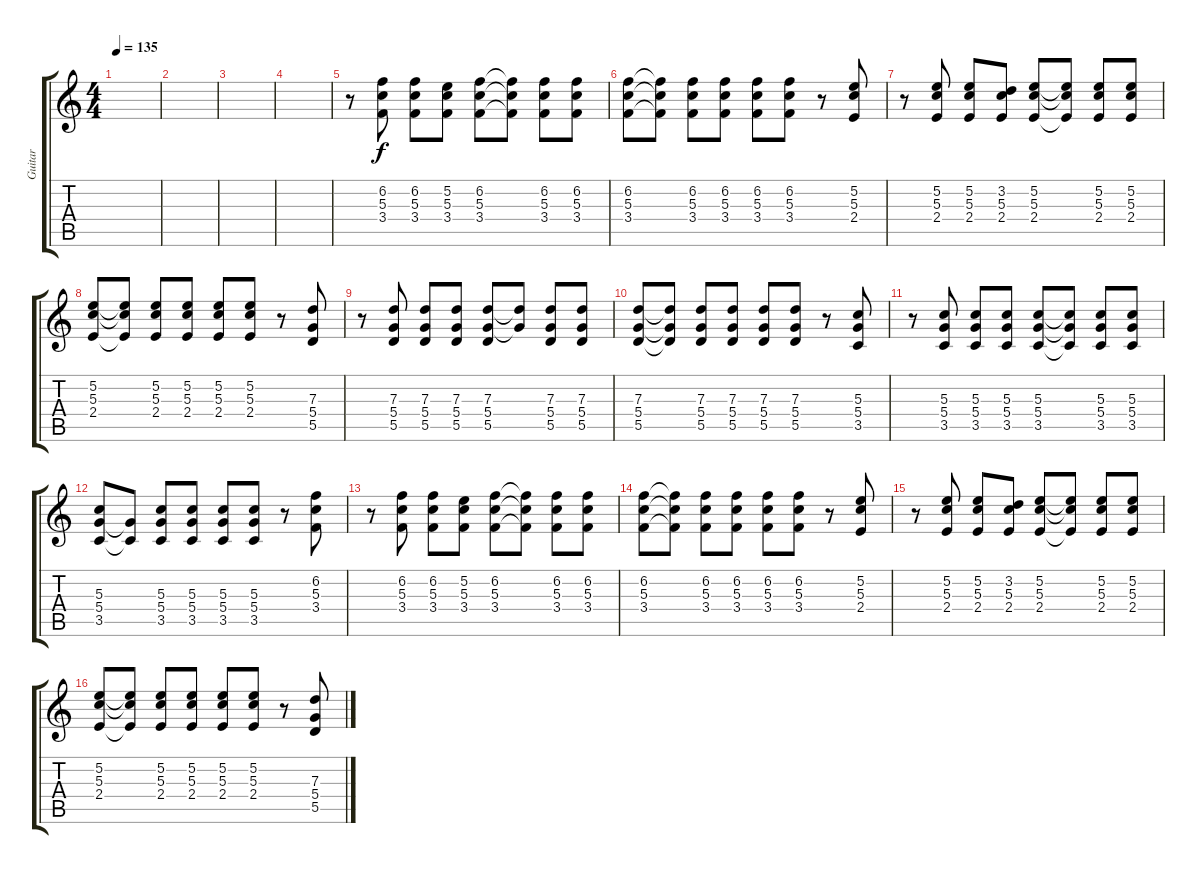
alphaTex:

\track ("Guitar" "Guitar") {instrument overdrivenguitar}
\staff {score tabs}
\tuning (E4 B3 G3 D3 A2 E2) {hide}
\ts (4 4)
\tempo 135
\clef g2
\ks c
|
|
|
|
r.8 (6.2 5.3 3.4).8 (6.2 5.3 3.4).8 (5.2 5.3 3.4).8 (6.2 5.3 3.4).8 (6.2{t} 5.3{t} 3.4{t}).8 (6.2 5.3 3.4).8 (6.2 5.3 3.4).8 |
(6.2 5.3 3.4).8 (6.2{t} 5.3{t} 3.4{t}).8 (6.2 5.3 3.4).8 (6.2 5.3 3.4).8 (6.2 5.3 3.4).8 (6.2 5.3 3.4).8 r.8 (5.2 5.3 2.4).8 |
r.8 (5.2 5.3 2.4).8 (5.2 5.3 2.4).8 (3.2 5.3 2.4).8 (5.2 5.3 2.4).8 (5.2{t} 5.3{t} 2.4{t}).8 (5.2 5.3 2.4).8 (5.2 5.3 2.4).8 |
(5.2 5.3 2.4).8 (5.2{t} 5.3{t} 2.4{t}).8 (5.2 5.3 2.4).8 (5.2 5.3 2.4).8 (5.2 5.3 2.4).8 (5.2 5.3 2.4).8 r.8 (7.3 5.4 5.5).8 |
r.8 (7.3 5.4 5.5).8 (7.3 5.4 5.5).8 (7.3 5.4 5.5).8 (7.3 5.4 5.5).8 (7.3{t} 5.4{t}).8 (7.3 5.4 5.5).8 (7.3 5.4 5.5).8 |
(7.3 5.4 5.5).8 (7.3{t} 5.4{t} 5.5{t}).8 (7.3 5.4 5.5).8 (7.3 5.4 5.5).8 (7.3 5.4 5.5).8 (7.3 5.4 5.5).8 r.8 (5.3 5.4 3.5).8 |
r.8 (5.3 5.4 3.5).8 (5.3 5.4 3.5).8 (5.3 5.4 3.5).8 (5.3 5.4 3.5).8 (5.3{t} 5.4{t} 3.5{t}).8 (5.3 5.4 3.5).8 (5.3 5.4 3.5).8 |
(5.3 5.4 3.5).8 (5.4{t} 3.5{t}).8 (5.3 5.4 3.5).8 (5.3 5.4 3.5).8 (5.3 5.4 3.5).8 (5.3 5.4 3.5).8 r.8 (6.2 5.3 3.4).8 |
r.8 (6.2 5.3 3.4).8 (6.2 5.3 3.4).8 (5.2 5.3 3.4).8 (6.2 5.3 3.4).8 (6.2{t} 5.3{t} 3.4{t}).8 (6.2 5.3 3.4).8 (6.2 5.3 3.4).8 |
(6.2 5.3 3.4).8 (6.2{t} 5.3{t} 3.4{t}).8 (6.2 5.3 3.4).8 (6.2 5.3 3.4).8 (6.2 5.3 3.4).8 (6.2 5.3 3.4).8 r.8 (5.2 5.3 2.4).8 |
r.8 (5.2 5.3 2.4).8 (5.2 5.3 2.4).8 (3.2 5.3 2.4).8 (5.2 5.3 2.4).8 (5.2{t} 5.3{t} 2.4{t}).8 (5.2 5.3 2.4).8 (5.2 5.3 2.4).8 |
(5.2 5.3 2.4).8 (5.2{t} 5.3{t} 2.4{t}).8 (5.2 5.3 2.4).8 (5.2 5.3 2.4).8 (5.2 5.3 2.4).8 (5.2 5.3 2.4).8 r.8 (7.3 5.4 5.5).8
